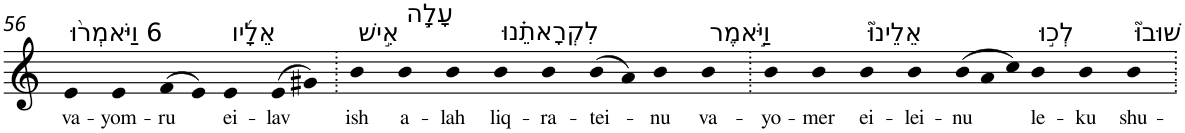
**kern	**text
*part1	*part1
*staff1	*staff1
*I"Piano	*
*I'Pno	*
!!LO:PB:g=z
*clefG2	*
*k[]	*
=56	=56
!LO:TX:a:t=6 וַיֹּאמְר֨וּ	!
!	!LO:LY:b
4e	va-
!	!LO:LY:b
4e	-yom-
!	!LO:LY:b
(>8f	-ru
8e)	.
!LO:TX:a:t=אֵלָ֜יו	!
!	!LO:LY:b
4e	ei-
!	!LO:LY:b
(>8e	-lav
8g#X)	.
=57.	=57.
!LO:TX:a:t=אִ֣ישׁ	!
!	!LO:LY:b
4b	ish
!LO:TX:a:t=עָלָ֣ה	!
!	!LO:LY:b
4b	a-
!	!LO:LY:b
4b	-lah
!LO:TX:a:t=לִקְרָאתֵ֗נוּ	!
!	!LO:LY:b
4b	liq-
!	!LO:LY:b
4b	-ra-
!	!LO:LY:b
(>8b	-tei-
8a)	.
!	!LO:LY:b
4b	-nu
!LO:TX:a:t=וַיֹּ֣אמֶר	!
!	!LO:LY:b
4b	va-
=58.	=58.
!	!LO:LY:b
4b	-yo-
!	!LO:LY:b
4b	-mer
!LO:TX:a:t=אֵלֵינוּ֮	!
!	!LO:LY:b
4b	ei-
!	!LO:LY:b
4b	-lei-
*Xtuplet	*
!	!LO:LY:b
(>12b	-nu
12a	.
12cc)	.
!LO:TX:a:t=לְכ֣וּ	!
!	!LO:LY:b
4b	le-
!	!LO:LY:b
4b	-ku
!LO:TX:a:t=שׁוּבוּ֮	!
!	!LO:LY:b
4b	shu-
=.	=.
*-	*-
